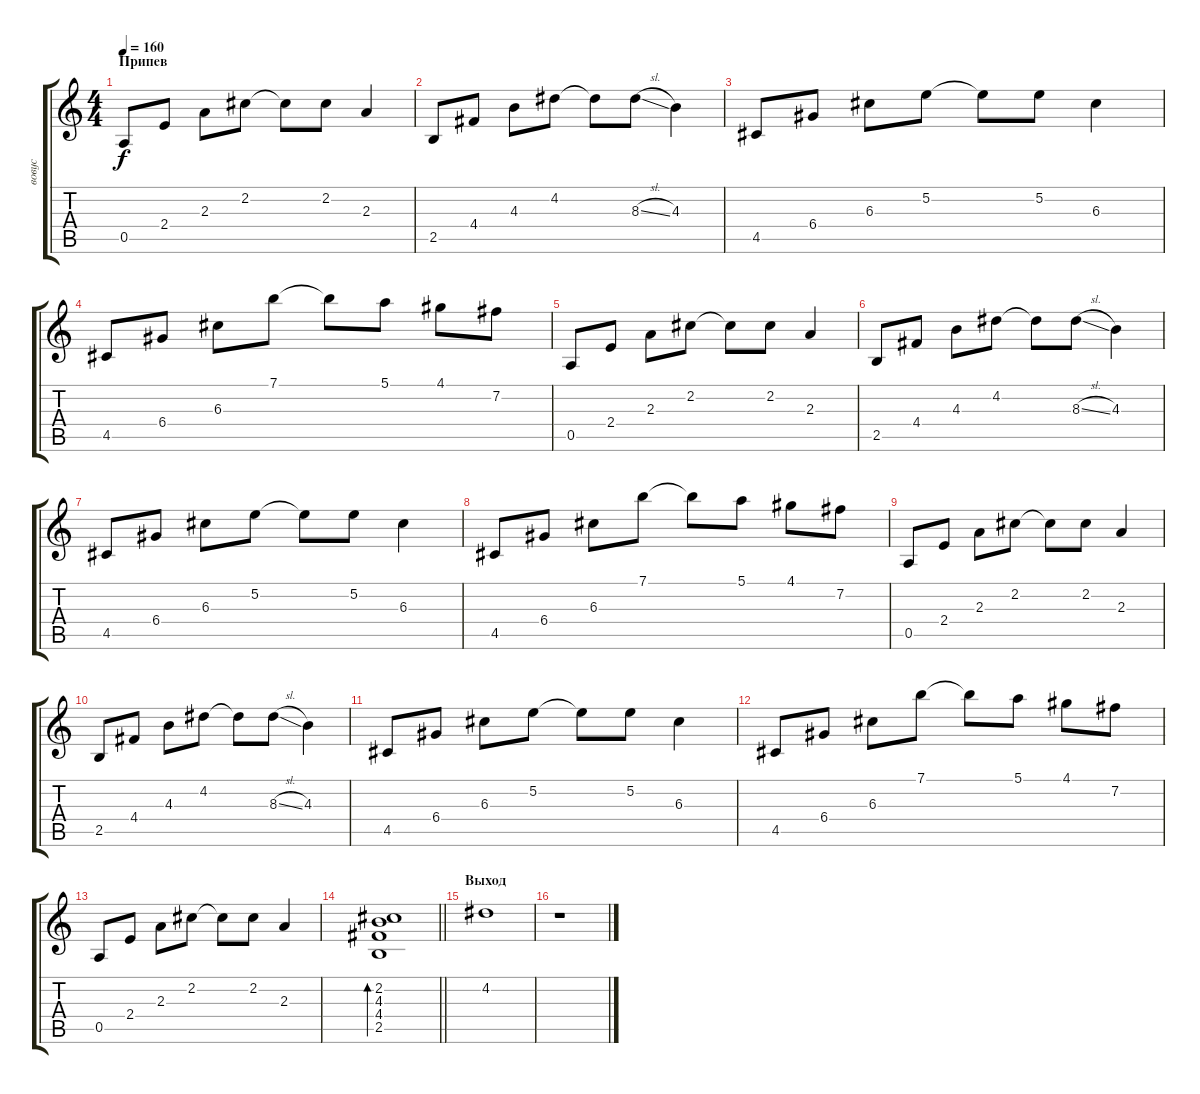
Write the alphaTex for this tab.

\track ("вовус" "вовус") {instrument acousticguitarsteel}
\staff {score tabs}
\tuning (E4 B3 G3 D3 A2 E2) {hide}
\ts (4 4)
\section ("" "Припев")
\tempo 160
\clef g2
\ks c
0.5.8{dy f volume 13} 2.4.8 2.3.8 2.2.8 2.2{t}.8 2.2.8 2.3.4 |
2.5.8 4.4.8 4.3.8 4.2.8 4.2{t}.8 8.3{sl}.8 4.3.4 |
4.5.8 6.4.8 6.3.8 5.2.8 5.2{t}.8 5.2.8 6.3.4 |
4.5.8 6.4.8 6.3.8 7.1.8 7.1{t}.8 5.1.8 4.1.8 7.2.8 |
0.5.8 2.4.8 2.3.8 2.2.8 2.2{t}.8 2.2.8 2.3.4 |
2.5.8 4.4.8 4.3.8 4.2.8 4.2{t}.8 8.3{sl}.8 4.3.4 |
4.5.8 6.4.8 6.3.8 5.2.8 5.2{t}.8 5.2.8 6.3.4 |
4.5.8 6.4.8 6.3.8 7.1.8 7.1{t}.8 5.1.8 4.1.8 7.2.8 |
0.5.8 2.4.8 2.3.8 2.2.8 2.2{t}.8 2.2.8 2.3.4 |
2.5.8 4.4.8 4.3.8 4.2.8 4.2{t}.8 8.3{sl}.8 4.3.4 |
4.5.8 6.4.8 6.3.8 5.2.8 5.2{t}.8 5.2.8 6.3.4 |
4.5.8 6.4.8 6.3.8 7.1.8 7.1{t}.8 5.1.8 4.1.8 7.2.8 |
0.5.8 2.4.8 2.3.8 2.2.8 2.2{t}.8 2.2.8 2.3.4 |
\barLineRight lightlight
(2.2 4.3 4.4 2.5).1{bd 240} |
\section ("" "Выход")
4.2.1 |
r.1
